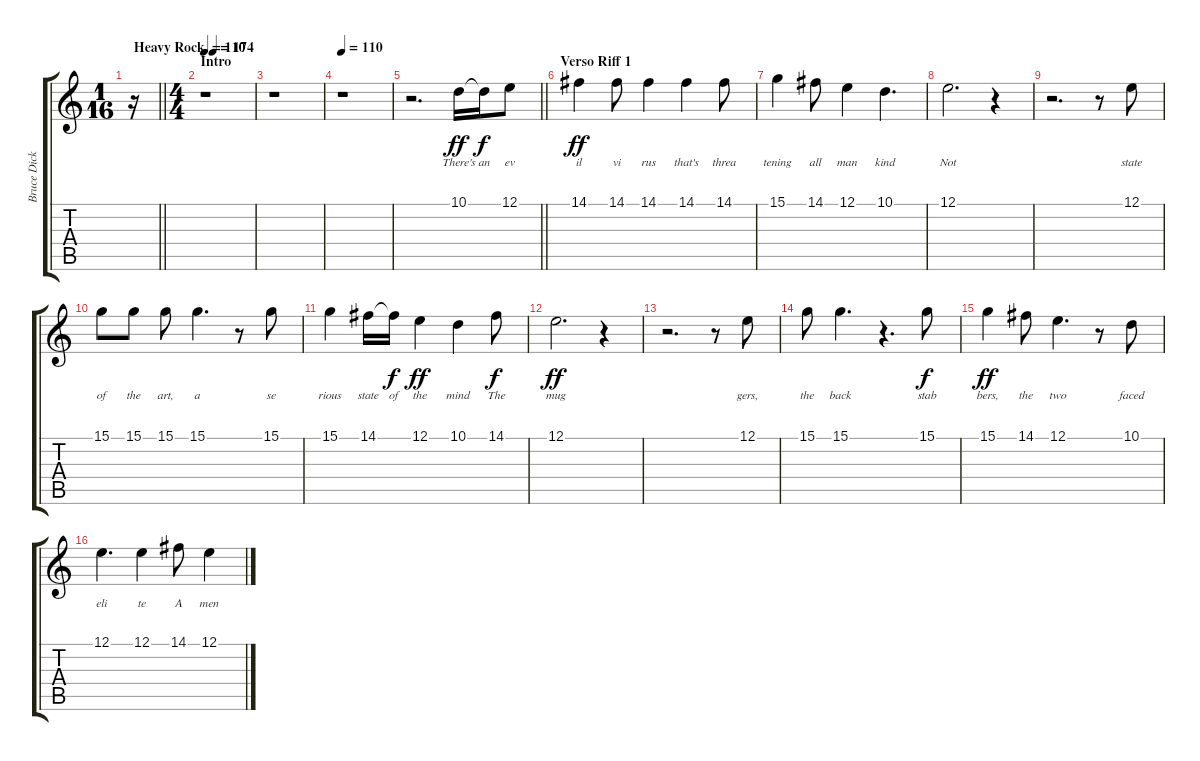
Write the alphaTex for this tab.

\track ("Bruce Dickinson" "Bruce Dick") {instrument lead2sawtooth}
\staff {score tabs}
\tuning (E4 B3 G3 D3 A2 E2) {hide}
\ts (1 16)
\tempo (174 "Heavy Rock")
\clef g2
\barLineRight lightlight
\ks c
r.16{dy ff instrument lead2sawtooth} |
\ts (4 4)
\section ("" "Intro")
\tempo 110
r.1 |
r.1 |
\tempo 110
r.1 |
\barLineRight lightlight
r.2{d volume 9} 10.1.16{lyrics (0 "There's") lyrics (1 "") lyrics (2 "") lyrics (3 "") lyrics (4 "")} 10.1{t}.16{lyrics (0 "an") lyrics (1 "") lyrics (2 "") lyrics (3 "") lyrics (4 "") dy f} 12.1.8{lyrics (0 "ev") lyrics (1 "") lyrics (2 "") lyrics (3 "") lyrics (4 "")} |
\section ("" "Verso Riff 1")
14.1.4{lyrics (0 "il") lyrics (1 "") lyrics (2 "") lyrics (3 "") lyrics (4 "") dy ff} 14.1.8{lyrics (0 "vi") lyrics (1 "") lyrics (2 "") lyrics (3 "") lyrics (4 "")} 14.1.4{lyrics (0 "rus") lyrics (1 "") lyrics (2 "") lyrics (3 "") lyrics (4 "")} 14.1.4{lyrics (0 "that's") lyrics (1 "") lyrics (2 "") lyrics (3 "") lyrics (4 "")} 14.1.8{lyrics (0 "threa") lyrics (1 "") lyrics (2 "") lyrics (3 "") lyrics (4 "")} |
15.1.4{lyrics (0 "tening") lyrics (1 "") lyrics (2 "") lyrics (3 "") lyrics (4 "")} 14.1.8{lyrics (0 "all") lyrics (1 "") lyrics (2 "") lyrics (3 "") lyrics (4 "")} 12.1.4{lyrics (0 "man") lyrics (1 "") lyrics (2 "") lyrics (3 "") lyrics (4 "")} 10.1.4{d lyrics (0 "kind") lyrics (1 "") lyrics (2 "") lyrics (3 "") lyrics (4 "")} |
12.1.2{d lyrics (0 "Not") lyrics (1 "") lyrics (2 "") lyrics (3 "") lyrics (4 "")} r.4 |
r.2{d} r.8 12.1.8{lyrics (0 "state") lyrics (1 "") lyrics (2 "") lyrics (3 "") lyrics (4 "")} |
15.1.8{lyrics (0 "of") lyrics (1 "") lyrics (2 "") lyrics (3 "") lyrics (4 "")} 15.1.8{lyrics (0 "the") lyrics (1 "") lyrics (2 "") lyrics (3 "") lyrics (4 "")} 15.1.8{lyrics (0 "art,") lyrics (1 "") lyrics (2 "") lyrics (3 "") lyrics (4 "")} 15.1.4{d lyrics (0 "a") lyrics (1 "") lyrics (2 "") lyrics (3 "") lyrics (4 "")} r.8 15.1.8{lyrics (0 "se") lyrics (1 "") lyrics (2 "") lyrics (3 "") lyrics (4 "")} |
15.1.4{lyrics (0 "rious") lyrics (1 "") lyrics (2 "") lyrics (3 "") lyrics (4 "")} 14.1.16{lyrics (0 "state") lyrics (1 "") lyrics (2 "") lyrics (3 "") lyrics (4 "")} 14.1{t}.16{lyrics (0 "of") lyrics (1 "") lyrics (2 "") lyrics (3 "") lyrics (4 "") dy f} 12.1.4{lyrics (0 "the") lyrics (1 "") lyrics (2 "") lyrics (3 "") lyrics (4 "") dy ff} 10.1.4{lyrics (0 "mind") lyrics (1 "") lyrics (2 "") lyrics (3 "") lyrics (4 "")} 14.1.8{lyrics (0 "The") lyrics (1 "") lyrics (2 "") lyrics (3 "") lyrics (4 "") dy f} |
12.1.2{d lyrics (0 "mug") lyrics (1 "") lyrics (2 "") lyrics (3 "") lyrics (4 "") dy ff} r.4 |
r.2{d} r.8 12.1.8{lyrics (0 "gers,") lyrics (1 "") lyrics (2 "") lyrics (3 "") lyrics (4 "")} |
15.1.8{lyrics (0 "the") lyrics (1 "") lyrics (2 "") lyrics (3 "") lyrics (4 "")} 15.1.4{d lyrics (0 "back") lyrics (1 "") lyrics (2 "") lyrics (3 "") lyrics (4 "")} r.4{d} 15.1.8{lyrics (0 "stab") lyrics (1 "") lyrics (2 "") lyrics (3 "") lyrics (4 "") dy f} |
15.1.4{lyrics (0 "bers,") lyrics (1 "") lyrics (2 "") lyrics (3 "") lyrics (4 "") dy ff} 14.1.8{lyrics (0 "the") lyrics (1 "") lyrics (2 "") lyrics (3 "") lyrics (4 "")} 12.1.4{d lyrics (0 "two") lyrics (1 "") lyrics (2 "") lyrics (3 "") lyrics (4 "")} r.8 10.1.8{lyrics (0 "faced") lyrics (1 "") lyrics (2 "") lyrics (3 "") lyrics (4 "")} |
12.1.4{d lyrics (0 "eli") lyrics (1 "") lyrics (2 "") lyrics (3 "") lyrics (4 "")} 12.1.4{lyrics (0 "te") lyrics (1 "") lyrics (2 "") lyrics (3 "") lyrics (4 "")} 14.1.8{lyrics (0 "A") lyrics (1 "") lyrics (2 "") lyrics (3 "") lyrics (4 "")} 12.1.4{lyrics (0 "men") lyrics (1 "") lyrics (2 "") lyrics (3 "") lyrics (4 "")}
